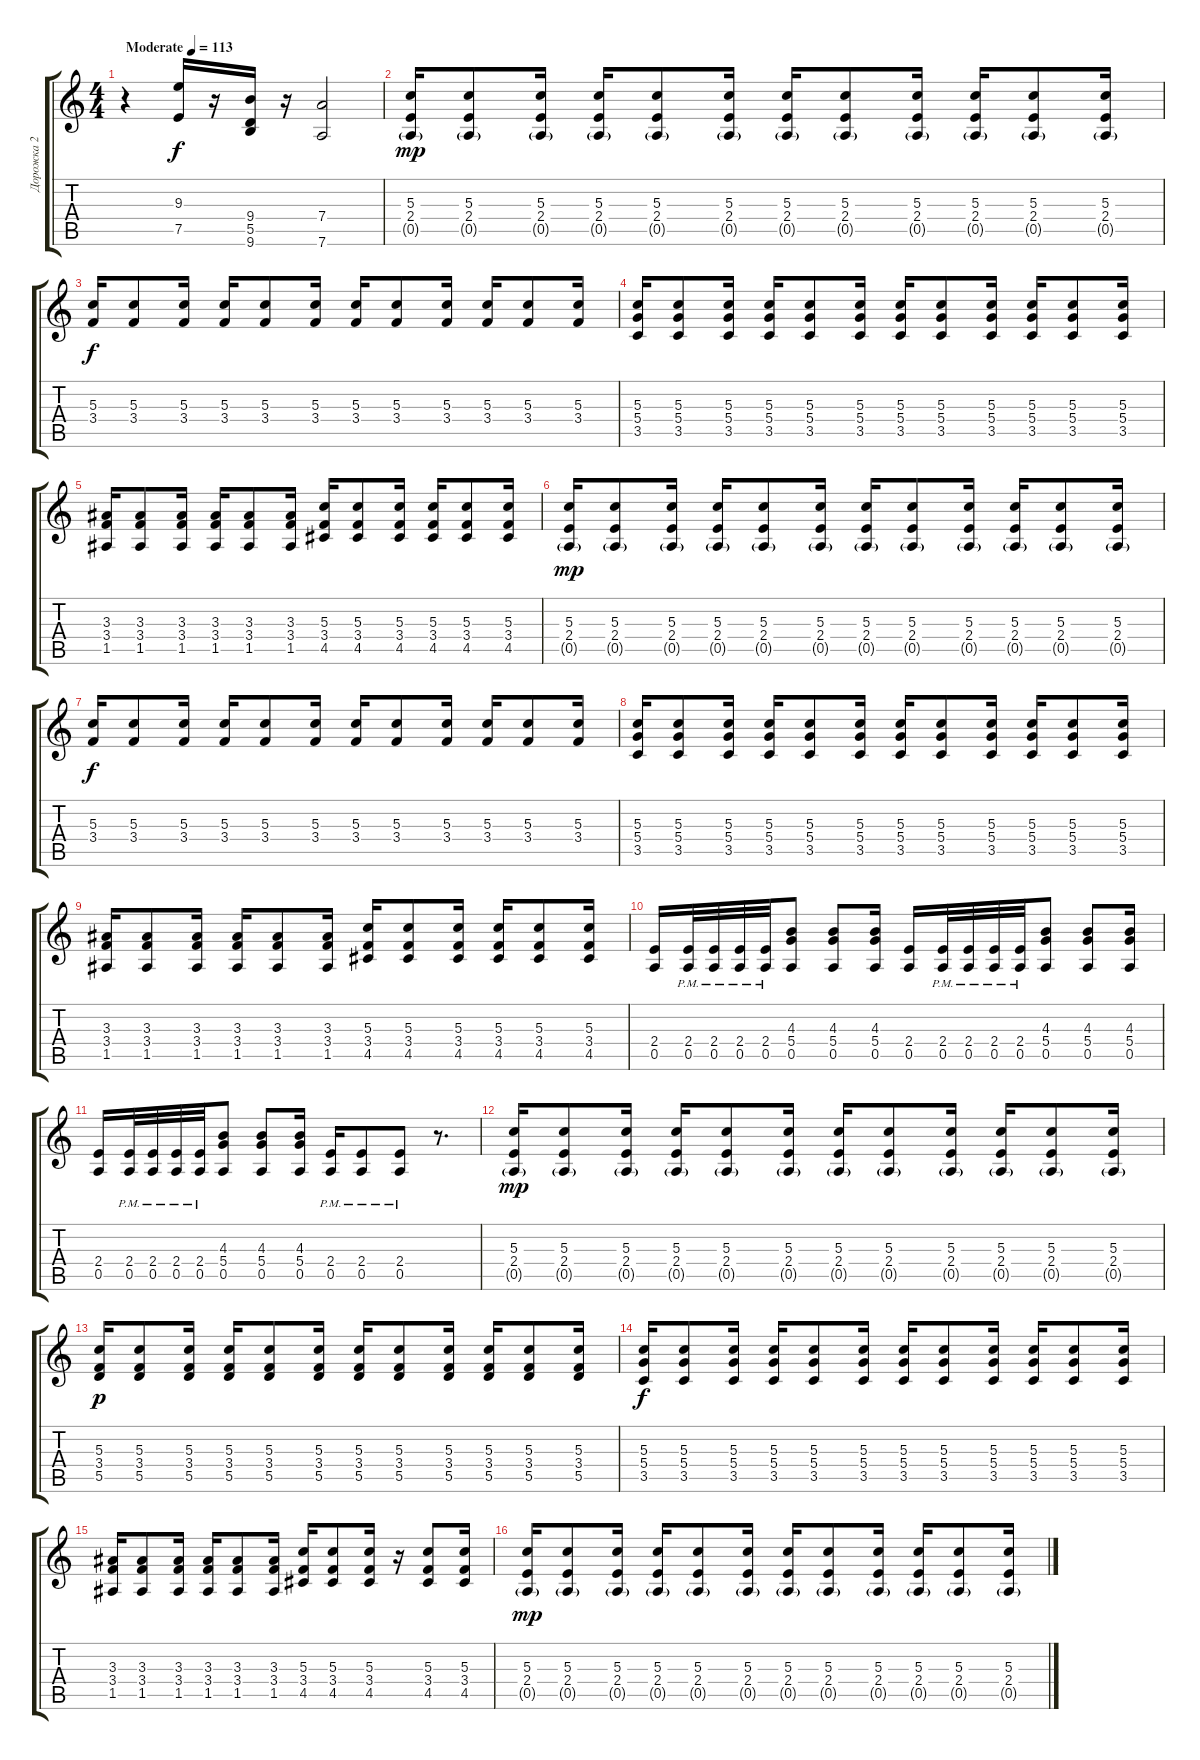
\track ("Дорожка 2" "Дорожка 2") {instrument distortionguitar}
\staff {score tabs}
\tuning (E4 B3 G3 D3 A2 D2) {hide}
\ts (4 4)
\tempo (113 "Moderate")
\clef g2
\ks c
r.4{dy f instrument distortionguitar} (9.3 7.5).16 r.16 (9.4 5.5 9.6).16 r.16 (7.4 7.6).2 |
(5.3 2.4 0.5{g}).16{dy mp} (5.3 2.4 0.5{g}).8 (5.3 2.4 0.5{g}).16 (5.3 2.4 0.5{g}).16 (5.3 2.4 0.5{g}).8 (5.3 2.4 0.5{g}).16 (5.3 2.4 0.5{g}).16 (5.3 2.4 0.5{g}).8 (5.3 2.4 0.5{g}).16 (5.3 2.4 0.5{g}).16 (5.3 2.4 0.5{g}).8 (5.3 2.4 0.5{g}).16 |
(5.3 3.4).16{dy f} (5.3 3.4).8 (5.3 3.4).16 (5.3 3.4).16 (5.3 3.4).8 (5.3 3.4).16 (5.3 3.4).16 (5.3 3.4).8 (5.3 3.4).16 (5.3 3.4).16 (5.3 3.4).8 (5.3 3.4).16 |
(5.3 5.4 3.5).16 (5.3 5.4 3.5).8 (5.3 5.4 3.5).16 (5.3 5.4 3.5).16 (5.3 5.4 3.5).8 (5.3 5.4 3.5).16 (5.3 5.4 3.5).16 (5.3 5.4 3.5).8 (5.3 5.4 3.5).16 (5.3 5.4 3.5).16 (5.3 5.4 3.5).8 (5.3 5.4 3.5).16 |
(3.3 3.4 1.5).16 (3.3 3.4 1.5).8 (3.3 3.4 1.5).16 (3.3 3.4 1.5).16 (3.3 3.4 1.5).8 (3.3 3.4 1.5).16 (5.3 3.4 4.5).16 (5.3 3.4 4.5).8 (5.3 3.4 4.5).16 (5.3 3.4 4.5).16 (5.3 3.4 4.5).8 (5.3 3.4 4.5).16 |
(5.3 2.4 0.5{g}).16{dy mp} (5.3 2.4 0.5{g}).8 (5.3 2.4 0.5{g}).16 (5.3 2.4 0.5{g}).16 (5.3 2.4 0.5{g}).8 (5.3 2.4 0.5{g}).16 (5.3 2.4 0.5{g}).16 (5.3 2.4 0.5{g}).8 (5.3 2.4 0.5{g}).16 (5.3 2.4 0.5{g}).16 (5.3 2.4 0.5{g}).8 (5.3 2.4 0.5{g}).16 |
(5.3 3.4).16{dy f} (5.3 3.4).8 (5.3 3.4).16 (5.3 3.4).16 (5.3 3.4).8 (5.3 3.4).16 (5.3 3.4).16 (5.3 3.4).8 (5.3 3.4).16 (5.3 3.4).16 (5.3 3.4).8 (5.3 3.4).16 |
(5.3 5.4 3.5).16 (5.3 5.4 3.5).8 (5.3 5.4 3.5).16 (5.3 5.4 3.5).16 (5.3 5.4 3.5).8 (5.3 5.4 3.5).16 (5.3 5.4 3.5).16 (5.3 5.4 3.5).8 (5.3 5.4 3.5).16 (5.3 5.4 3.5).16 (5.3 5.4 3.5).8 (5.3 5.4 3.5).16 |
(3.3 3.4 1.5).16 (3.3 3.4 1.5).8 (3.3 3.4 1.5).16 (3.3 3.4 1.5).16 (3.3 3.4 1.5).8 (3.3 3.4 1.5).16 (5.3 3.4 4.5).16 (5.3 3.4 4.5).8 (5.3 3.4 4.5).16 (5.3 3.4 4.5).16 (5.3 3.4 4.5).8 (5.3 3.4 4.5).16 |
(2.4 0.5).16 (2.4{pm} 0.5{pm}).32 (2.4{pm} 0.5{pm}).32 (2.4{pm} 0.5{pm}).32 (2.4{pm} 0.5{pm}).32 (4.3 5.4 0.5).8 (4.3 5.4 0.5).8 (4.3 5.4 0.5).16 (2.4 0.5).16 (2.4{pm} 0.5{pm}).32 (2.4{pm} 0.5{pm}).32 (2.4{pm} 0.5{pm}).32 (2.4{pm} 0.5{pm}).32 (4.3 5.4 0.5).8 (4.3 5.4 0.5).8 (4.3 5.4 0.5).16 |
(2.4 0.5).16 (2.4{pm} 0.5{pm}).32 (2.4{pm} 0.5{pm}).32 (2.4{pm} 0.5{pm}).32 (2.4{pm} 0.5{pm}).32 (4.3 5.4 0.5).8 (4.3 5.4 0.5).8 (4.3 5.4 0.5).16 (2.4{pm} 0.5{pm}).16 (2.4{pm} 0.5{pm}).8 (2.4{pm} 0.5{pm}).8 r.8{d} |
(5.3 2.4 0.5{g}).16{dy mp} (5.3 2.4 0.5{g}).8 (5.3 2.4 0.5{g}).16 (5.3 2.4 0.5{g}).16 (5.3 2.4 0.5{g}).8 (5.3 2.4 0.5{g}).16 (5.3 2.4 0.5{g}).16 (5.3 2.4 0.5{g}).8 (5.3 2.4 0.5{g}).16 (5.3 2.4 0.5{g}).16 (5.3 2.4 0.5{g}).8 (5.3 2.4 0.5{g}).16 |
(5.3 3.4 5.5).16{dy p} (5.3 3.4 5.5).8 (5.3 3.4 5.5).16 (5.3 3.4 5.5).16 (5.3 3.4 5.5).8 (5.3 3.4 5.5).16 (5.3 3.4 5.5).16 (5.3 3.4 5.5).8 (5.3 3.4 5.5).16 (5.3 3.4 5.5).16 (5.3 3.4 5.5).8 (5.3 3.4 5.5).16 |
(5.3 5.4 3.5).16{dy f} (5.3 5.4 3.5).8 (5.3 5.4 3.5).16 (5.3 5.4 3.5).16 (5.3 5.4 3.5).8 (5.3 5.4 3.5).16 (5.3 5.4 3.5).16 (5.3 5.4 3.5).8 (5.3 5.4 3.5).16 (5.3 5.4 3.5).16 (5.3 5.4 3.5).8 (5.3 5.4 3.5).16 |
(3.3 3.4 1.5).16 (3.3 3.4 1.5).8 (3.3 3.4 1.5).16 (3.3 3.4 1.5).16 (3.3 3.4 1.5).8 (3.3 3.4 1.5).16 (5.3 3.4 4.5).16 (5.3 3.4 4.5).8 (5.3 3.4 4.5).16 r.16 (5.3 3.4 4.5).8 (5.3 3.4 4.5).16 |
(5.3 2.4 0.5{g}).16{dy mp} (5.3 2.4 0.5{g}).8 (5.3 2.4 0.5{g}).16 (5.3 2.4 0.5{g}).16 (5.3 2.4 0.5{g}).8 (5.3 2.4 0.5{g}).16 (5.3 2.4 0.5{g}).16 (5.3 2.4 0.5{g}).8 (5.3 2.4 0.5{g}).16 (5.3 2.4 0.5{g}).16 (5.3 2.4 0.5{g}).8 (5.3 2.4 0.5{g}).16
